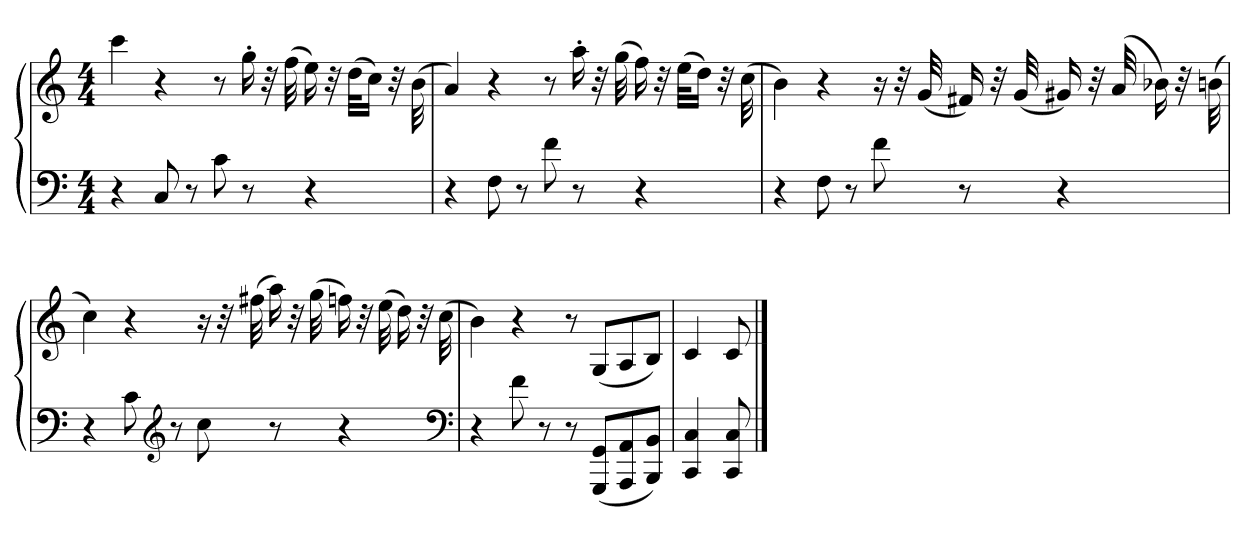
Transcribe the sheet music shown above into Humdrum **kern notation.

**kern	**kern
*part1	*part1
*staff2	*staff1
*clefF4	*clefG2
*k[]	*k[]
*C:	*C:
*M4/4	*M4/4
=	=
4r	4ccc
8C	4r
8r	.
8c	8r
8r	16gg'
.	32r
.	(32ff
4r	16ee)
.	32r
.	(32ddKLL
.	16ccJJ)
.	32r
.	(32b
=	=
4r	4a)
8F	4r
8r	.
8f	8r
8r	16aa'
.	32r
.	(32gg
4r	16ff)
.	32r
.	(32eeKLL
.	16ddJJ)
.	32r
.	(32cc
=	=
4r	4b)
8F	4r
8r	.
8f	16r
.	32r
.	(32g
8r	16f#X)
.	32r
.	(32g
4r	16g#X)
.	32r
.	(32a
.	16b-X)
.	32r
.	(32bn
=	=
4r	4cc)
8c	4r
*clefG2	*
8r	.
8cc	16r
.	32r
.	(32ff#X
8r	16aa)
.	32r
.	(32gg
4r	16ffn)
.	32r
.	(32ee
.	16dd)
.	32r
.	(32cc
*clefF4	*
=	=
4r	4b)
8f	4r
8r	.
8r	8r
(8GGG 8GGL	(8GL
8AAA 8AA	8A
8BBB 8BBJ)	8BJ)
=	=
4CC 4C	4c
8CC 8C	8c
==	==
*-	*-
